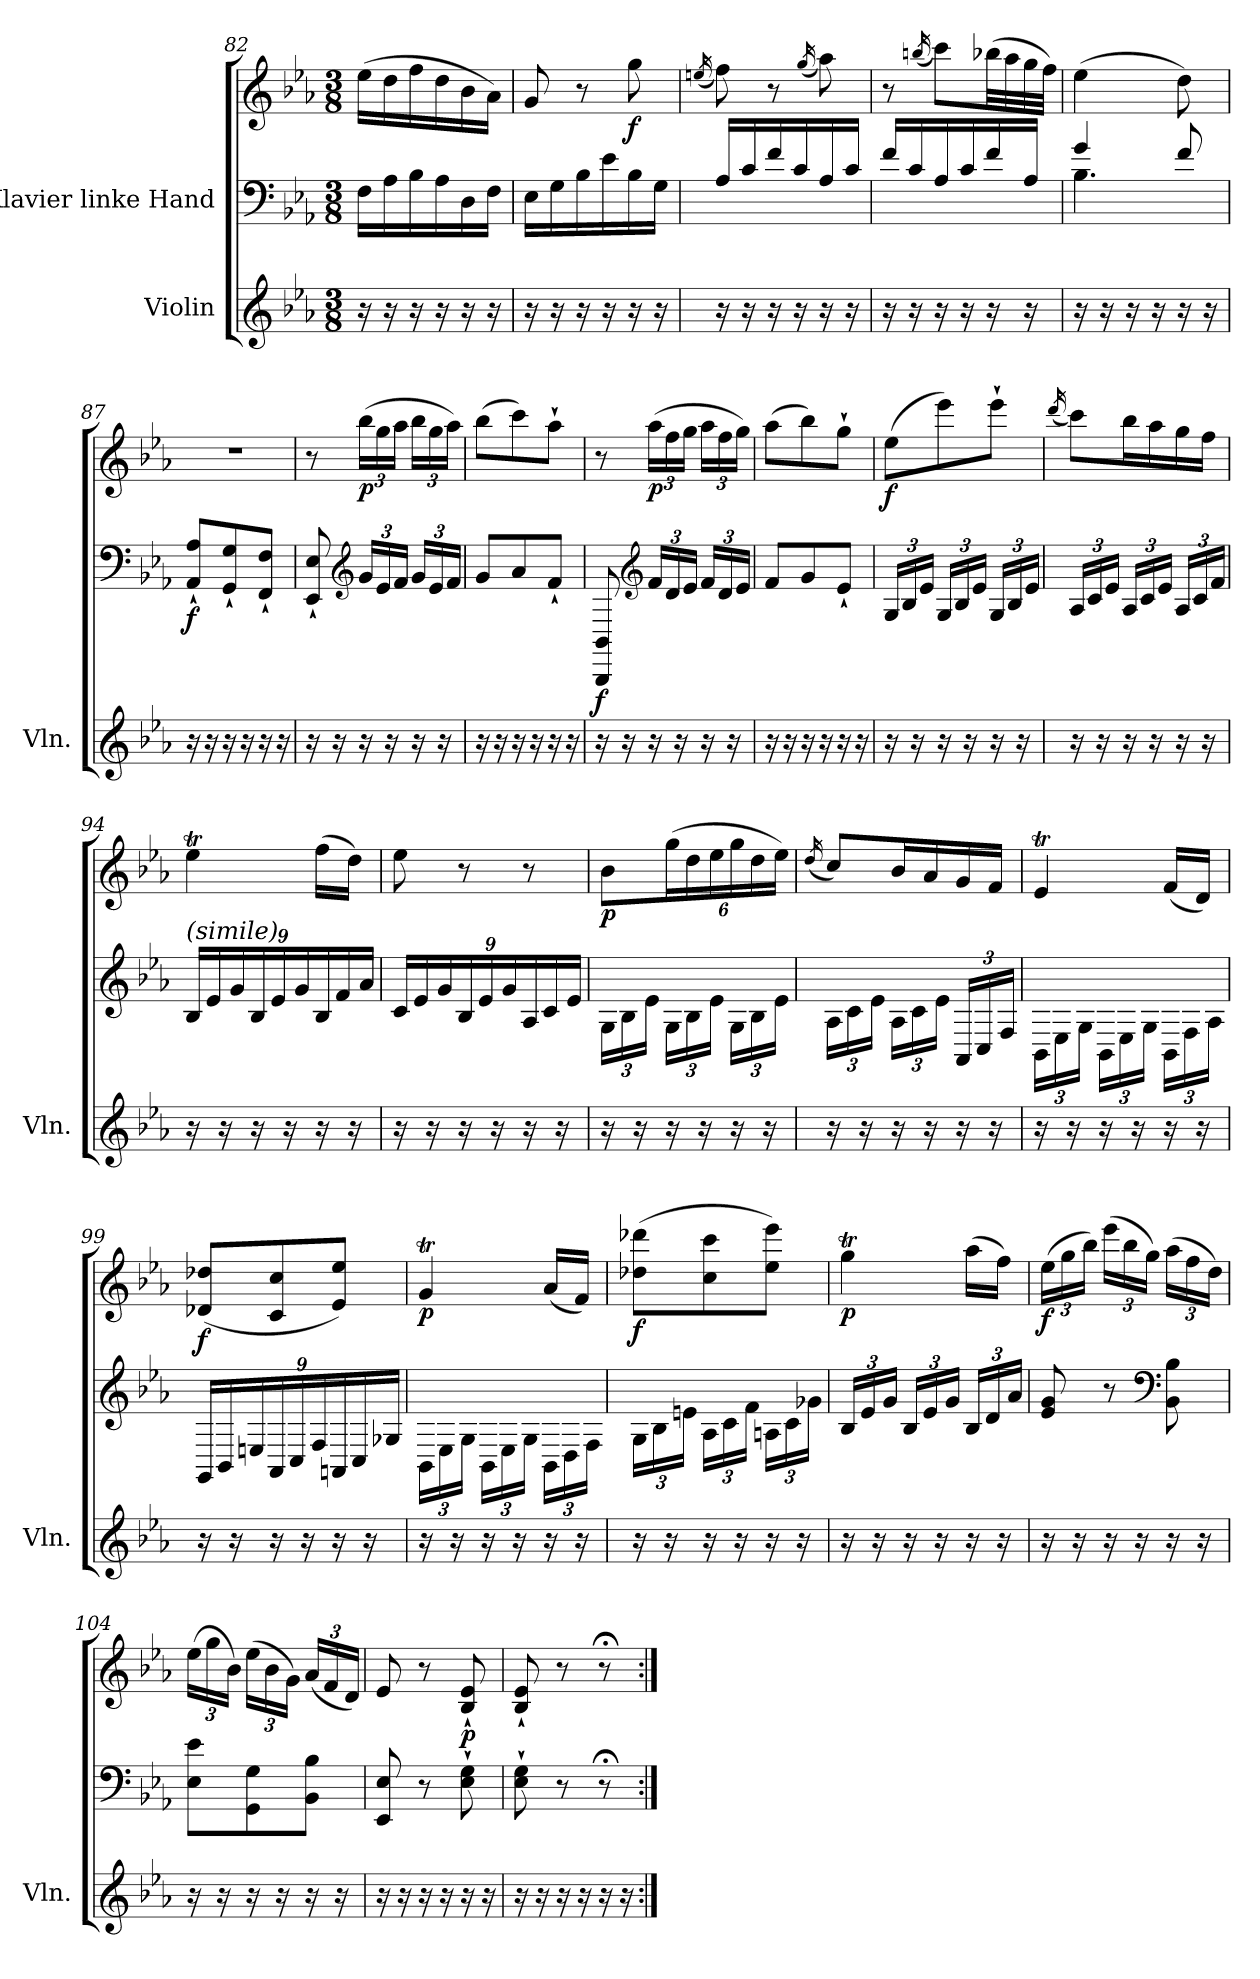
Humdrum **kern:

**kern	**kern	**kern	**dynam
*part2	*part1	*part1	*part1
*staff3	*staff2	*staff1	*staff1/2
*I"Violin	*I"Klavier linke Hand	*	*
*I'Vln.	*	*	*
*clefG2	*clefF4	*clefG2	*
*k[b-e-a-]	*k[b-e-a-]	*k[b-e-a-]	*
*M3/8	*M3/8	*M3/8	*
=82	=82	=82	=82
16r	16F\LL	(>16ee-\LL	.
16r	16A-\	16dd\	.
16r	16B-\	16ff\	.
16r	16A-\	16dd\	.
16r	16D\	16b-\	.
16r	16F\JJ	16a-\JJ)	.
=83	=83	=83	=83
16r	16E-\LL	8g/	.
16r	16G\	.	.
16r	16B-\	8r	.
16r	16e-\	.	.
!	!	!	!LO:DY:b
16r	16B-\	8gg\	f
16r	16G\JJ	.	.
!!LO:LB:g=z
=84	=84	=84	=84
.	.	(<16qeen/	.
16r	16A-/LL	8ff\)	.
16r	16c/	.	.
16r	16f/	8r	.
16r	16c/	.	.
.	.	(<16qgg/	.
16r	16A-/	8aa-\)	.
16r	16c/JJ	.	.
=85	=85	=85	=85
16r	16f/LL	8r	.
16r	16c/	.	.
.	.	(<16qbbn/	.
16r	16A-/	8ccc\L)	.
16r	16c/	.	.
16r	16f/	(>32bb-X\LL	.
.	.	32aa-\	.
16r	16A-/JJ	32gg\	.
.	.	32ff\JJJ)	.
=86	=86	=86	=86
*	*^	*	*
16r	4g/	4.B-\	(>4ee-\	.
16r	.	.	.	.
16r	.	.	.	.
16r	.	.	.	.
16r	8f/	.	8dd\)	.
16r	.	.	.	.
*	*v	*v	*	*
=87	=87	=87	=87
!	!	!	!LO:DY:b=2
16r	8AA-/` 8A-/`L	4.r	f
16r	.	.	.
16r	8GG/` 8G/`	.	.
16r	.	.	.
16r	8FF/` 8F/`J	.	.
16r	.	.	.
=88	=88	=88	=88
16r	8EE-/` 8E-/`	8r	.
16r	.	.	.
*	*clefG2	*	*
*	*Xbrackettup	*Xbrackettup	*
!	!	!	!LO:DY:b
16r	24g/LL	(>24bb-\LL	p
.	24e-/	24gg\	.
16r	.	.	.
.	24f/JJ	24aa-\JJ	.
16r	24g/LL	24bb-\LL	.
.	24e-/	24gg\	.
16r	.	.	.
.	24f/JJ	24aa-\JJ)	.
=89	=89	=89	=89
16r	8g/L	(>8bb-\L	.
16r	.	.	.
16r	8a-/	8ccc\)	.
16r	.	.	.
16r	8f`/J	8aa-`\J	.
16r	.	.	.
!!LO:LB:g=z
=90	=90	=90	=90
!	!	!	!LO:DY:b=2
16r	8BBB-/ 8BB-/	8r	f
16r	.	.	.
*	*clefG2	*	*
!	!	!	!LO:DY:b
16r	24f/LL	(>24aa-\LL	p
.	24d/	24ff\	.
16r	.	.	.
.	24e-/JJ	24gg\JJ	.
16r	24f/LL	24aa-\LL	.
.	24d/	24ff\	.
16r	.	.	.
.	24e-/JJ	24gg\JJ)	.
=91	=91	=91	=91
16r	8f/L	(>8aa-\L	.
16r	.	.	.
16r	8g/	8bb-\)	.
16r	.	.	.
16r	8e-`/J	8gg`\J	.
16r	.	.	.
=92	=92	=92	=92
!	!	!	!LO:DY:b
16r	24G/LL	(>8ee-\L	f
.	24B-/	.	.
16r	.	.	.
.	24e-/JJ	.	.
16r	24G/LL	8eee-\)	.
.	24B-/	.	.
16r	.	.	.
.	24e-/JJ	.	.
16r	24G/LL	8eee-`\J	.
.	24B-/	.	.
16r	.	.	.
.	24e-/JJ	.	.
=93	=93	=93	=93
.	.	(<16qddd/	.
16r	24A-/LL	8ccc\L)	.
.	24c/	.	.
16r	.	.	.
.	24e-/JJ	.	.
16r	24A-/LL	16bb-\L	.
.	24c/	.	.
16r	.	16aa-\	.
.	24e-/JJ	.	.
16r	24A-/LL	16gg\	.
.	24c/	.	.
16r	.	16ff\JJ	.
.	24f/JJ	.	.
=94	=94	=94	=94
!	!LO:TX:a:i:t=(simile)	!	!
16r	24B-/LL	4ee-T\	.
.	24e-/	.	.
16r	.	.	.
.	24g/	.	.
16r	24B-/	.	.
.	24e-/	.	.
16r	.	.	.
.	24g/	.	.
16r	24B-/	(>16ff\LL	.
.	24f/	.	.
16r	.	16dd\JJ)	.
.	24a-/JJ	.	.
!!LO:LB:g=z
=95	=95	=95	=95
16r	24c/LL	8ee-\	.
.	24e-/	.	.
16r	.	.	.
.	24g/	.	.
16r	24B-/	8r	.
.	24e-/	.	.
16r	.	.	.
.	24g/	.	.
16r	24A-/	8r	.
.	24c/	.	.
16r	.	.	.
.	24e-/JJ	.	.
=96	=96	=96	=96
!	!	!	!LO:DY:b
16r	24G\LL	8b-\L	p
.	24B-\	.	.
16r	.	.	.
.	24e-\JJ	.	.
16r	24G\LL	(>24gg\L	.
.	24B-\	24dd\	.
16r	.	.	.
.	24e-\JJ	24ee-\	.
16r	24G\LL	24gg\	.
.	24B-\	24dd\	.
16r	.	.	.
.	24e-\JJ	24ee-\JJ)	.
=97	=97	=97	=97
.	.	(<16qdd/	.
16r	24A-\LL	8cc/L)	.
.	24c\	.	.
16r	.	.	.
.	24e-\JJ	.	.
16r	24A-\LL	16b-/L	.
.	24c\	.	.
16r	.	16a-/	.
.	24e-\JJ	.	.
16r	24AA-/LL	16g/	.
.	24C/	.	.
16r	.	16f/JJ	.
.	24F/JJ	.	.
=98	=98	=98	=98
16r	24BB-\LL	4e-T/	.
.	24E-\	.	.
16r	.	.	.
.	24G\JJ	.	.
16r	24BB-\LL	.	.
.	24E-\	.	.
16r	.	.	.
.	24G\JJ	.	.
16r	24BB-\LL	(<16f/LL	.
.	24F\	.	.
16r	.	16d/JJ)	.
.	24A-\JJ	.	.
!!LO:PB:g=z
=99	=99	=99	=99
!	!	!	!LO:DY:b
16r	24GG/LL	(<8d-X/ 8dd-X/L	f
.	24BB-/	.	.
16r	.	.	.
.	24En/	.	.
16r	24AA-/	8c/ 8cc/	.
.	24C/	.	.
16r	.	.	.
.	24F/	.	.
16r	24AAn/	8e-/ 8ee-/J)	.
.	24C/	.	.
16r	.	.	.
.	24G-X/JJ	.	.
=100	=100	=100	=100
!	!	!	!LO:DY:b
16r	24BB-\LL	4gt/	p
.	24E-\	.	.
16r	.	.	.
.	24G\JJ	.	.
16r	24BB-\LL	.	.
.	24E-\	.	.
16r	.	.	.
.	24G\JJ	.	.
16r	24BB-\LL	(<16a-/LL	.
.	24D\	.	.
16r	.	16f/JJ)	.
.	24F\JJ	.	.
=101	=101	=101	=101
!	!	!	!LO:DY:b
16r	24G\LL	(>8dd-X\ 8ddd-X\L	f
.	24B-\	.	.
16r	.	.	.
.	24en\JJ	.	.
16r	24A-\LL	8cc\ 8ccc\	.
.	24c\	.	.
16r	.	.	.
.	24f\JJ	.	.
16r	24An\LL	8ee-\ 8eee-\J)	.
.	24c\	.	.
16r	.	.	.
.	24g-X\JJ	.	.
=102	=102	=102	=102
!	!	!	!LO:DY:b
16r	24B-/LL	4ggt\	p
.	24e-/	.	.
16r	.	.	.
.	24g/JJ	.	.
16r	24B-/LL	.	.
.	24e-/	.	.
16r	.	.	.
.	24g/JJ	.	.
16r	24B-/LL	(>16aa-\LL	.
.	24d/	.	.
16r	.	16ff\JJ)	.
.	24a-/JJ	.	.
!!LO:LB:g=z
=103	=103	=103	=103
!	!	!	!LO:DY:b
16r	8e-/ 8g/	(>24ee-\LL	f
.	.	24gg\	.
16r	.	.	.
.	.	24bb-\JJ)	.
16r	8r	(>24eee-\LL	.
.	.	24bb-\	.
16r	.	.	.
.	.	24gg\JJ)	.
*	*clefF4	*	*
16r	8BB-\ 8B-\	(>24aa-\LL	.
.	.	24ff\	.
16r	.	.	.
.	.	24dd\JJ)	.
=104	=104	=104	=104
16r	8E-\ 8e-\L	(>24ee-\LL	.
.	.	24gg\	.
16r	.	.	.
.	.	24b-\JJ)	.
16r	8GG\ 8G\	(>24ee-\LL	.
.	.	24b-\	.
16r	.	.	.
.	.	24g\JJ)	.
16r	8BB-\ 8B-\J	(<24a-/LL	.
.	.	24f/	.
16r	.	.	.
.	.	24d/JJ)	.
=105	=105	=105	=105
16r	8EE-/ 8E-/	8e-/	.
16r	.	.	.
16r	8r	8r	.
16r	.	.	.
!	!	!	!LO:DY:b
16r	8E-\` 8G\`	8B-/` 8e-/`	p
16r	.	.	.
=106	=106	=106	=106
16r	8E-\` 8G\`	8B-/` 8e-/`	.
16r	.	.	.
16r	8r	8r	.
16r	.	.	.
16r	8r;	8r;<	.
16r	.	.	.
=:|!	=:|!	=:|!	=:|!
*-	*-	*-	*-
